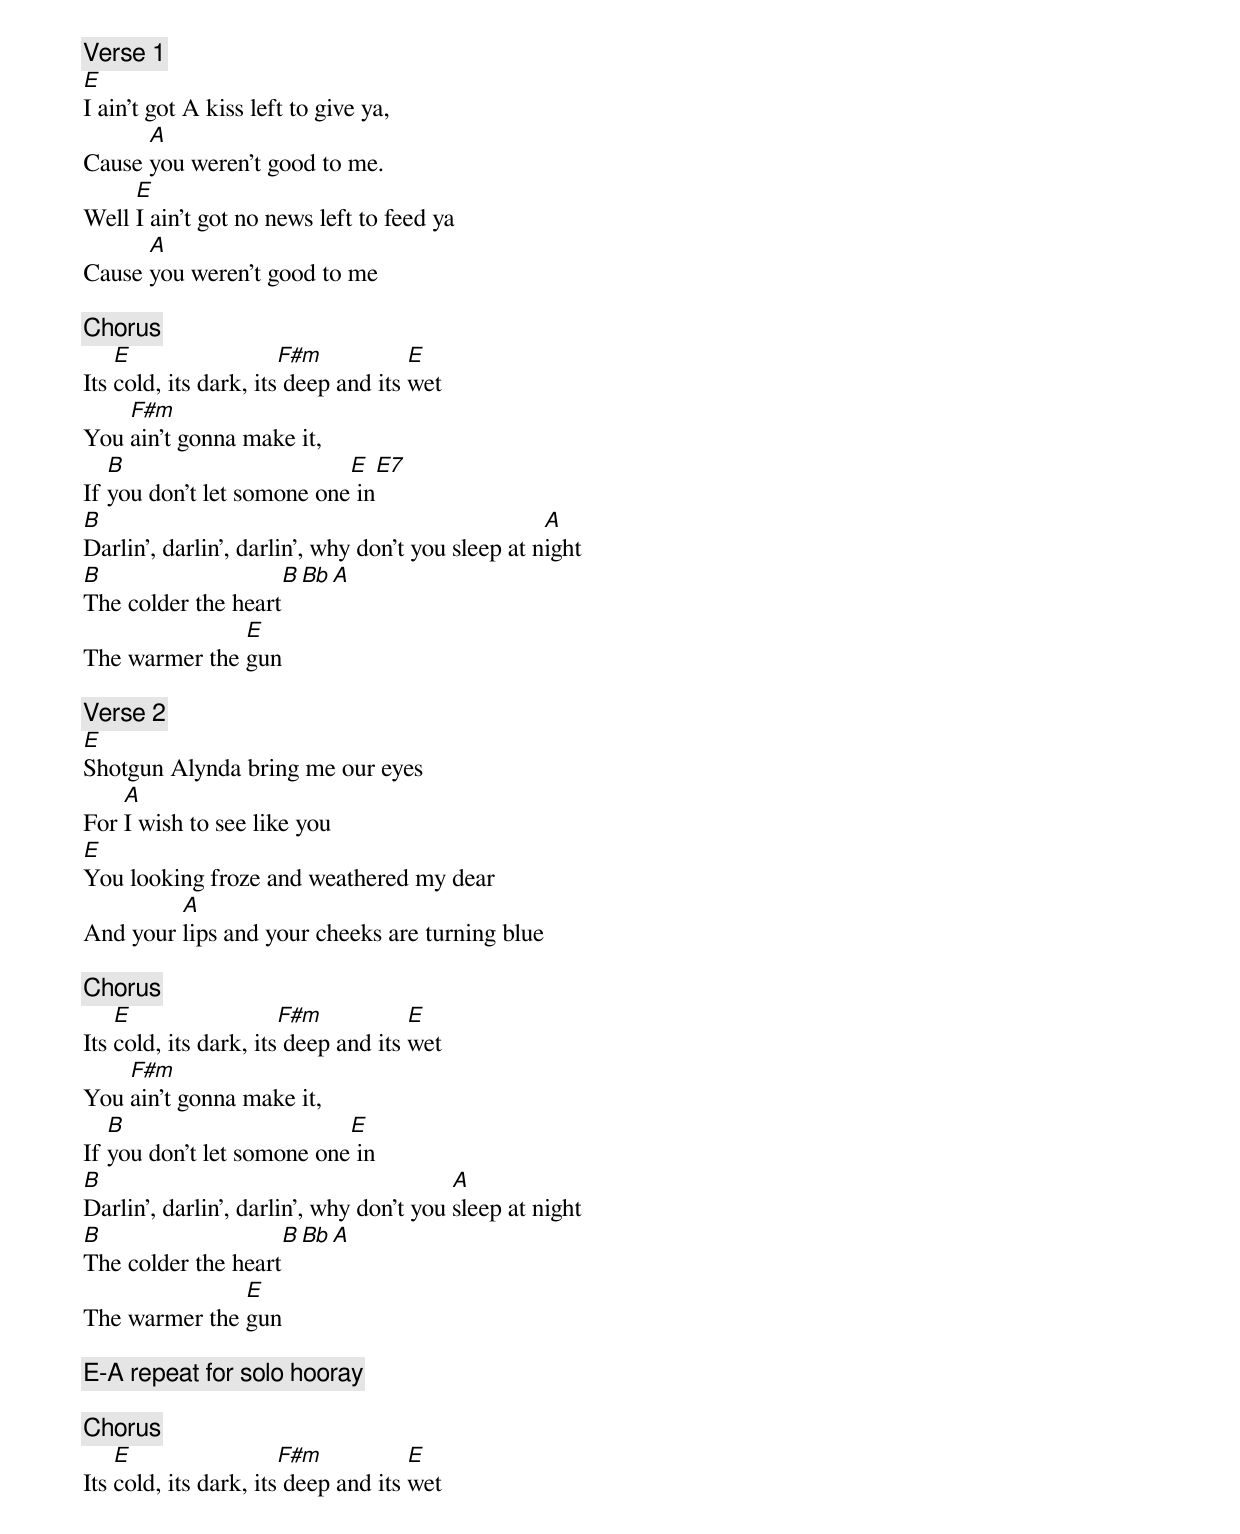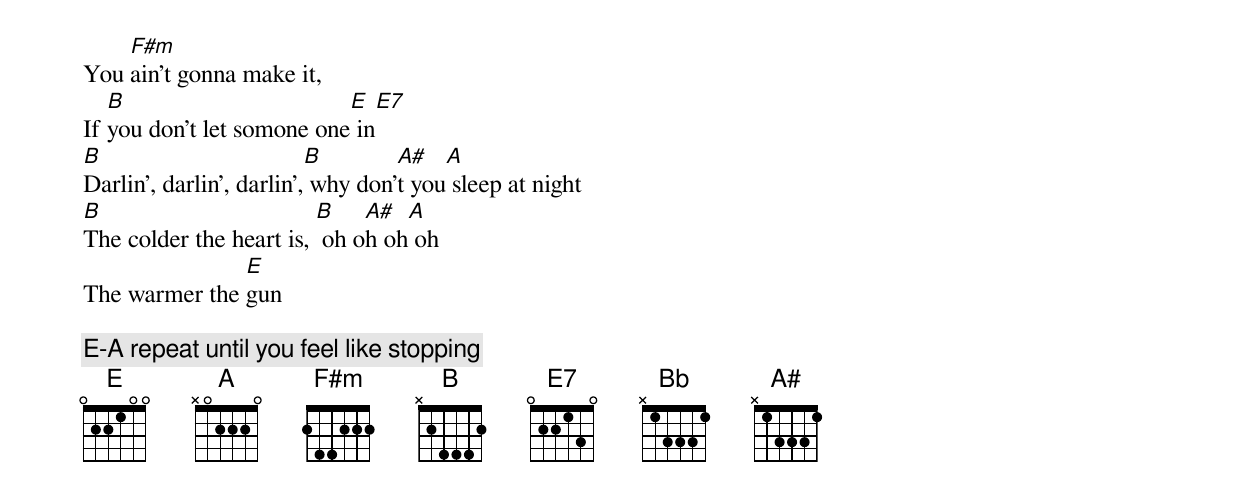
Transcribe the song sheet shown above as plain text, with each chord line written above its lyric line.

[Verse 1]
E
I ain’t got A kiss left to give ya,
      A
Cause you weren’t good to me.
     E
Well I ain’t got no news left to feed ya
      A
Cause you weren’t good to me

[Chorus]
    E                  F#m           E
Its cold, its dark, its deep and its wet
    F#m
You ain’t gonna make it,
   B                       E       E7
If you don’t let somone one in
B                         	       		   A
Darlin’, darlin’, darlin’, why don’t you sleep at night
B                     B  Bb  A
The colder the heart
               E
The warmer the gun

[Verse 2]
E
Shotgun Alynda bring me our eyes
    A
For I wish to see like you
E
You looking froze and weathered my dear
         A
And your lips and your cheeks are turning blue

[Chorus]
    E                  F#m           E
Its cold, its dark, its deep and its wet
    F#m
You ain’t gonna make it,
   B                       E
If you don’t let somone one in
B                                        A
Darlin’, darlin’, darlin’, why don’t you sleep at night
B                      B  Bb  A
The colder the heart
               E
The warmer the gun

[E-A repeat for solo hooray]

[Chorus]
    E                  F#m           E
Its cold, its dark, its deep and its wet
    F#m
You ain’t gonna make it,
   B                       E       E7
If you don’t let somone one in
B                         B        A#   A
Darlin’, darlin’, darlin’, why don’t you sleep at night
B                        B    A#  A
The colder the heart is,  oh oh oh oh
               E
The warmer the gun

[E-A repeat until you feel like stopping]
